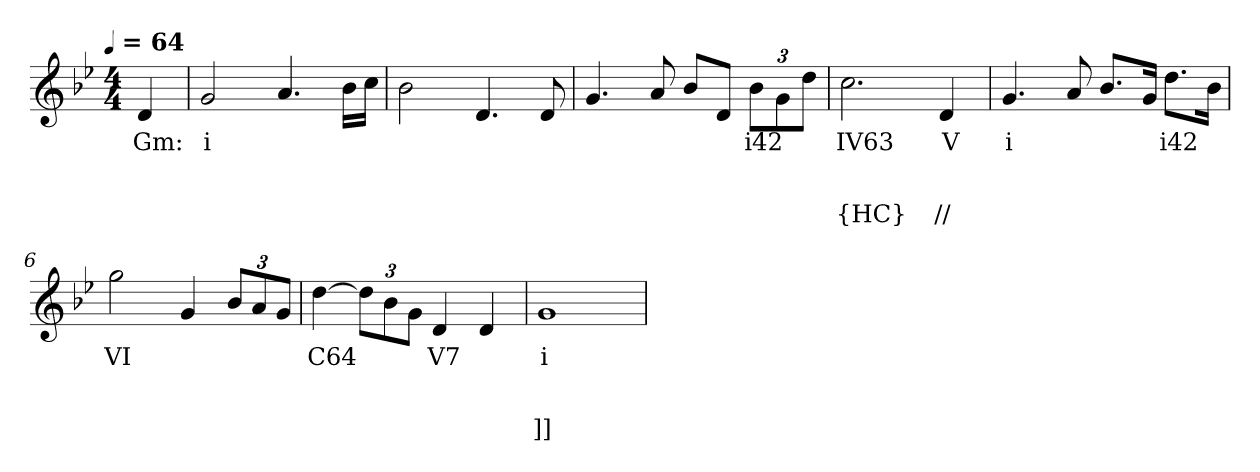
**kern	**text	**text	**text	**text
*part1	*part1	*part1	*part1	*part1
*staff1	*staff1	*staff1	*staff1	*staff1
*clefG2	*	*	*	*
*k[b-e-]	*	*	*	*
*g:	*	*	*	*
!!LO:TX:omd:t=[quarter] = 64
*M4/4	*	*	*	*
*MM64	*	*	*	*
=	=	=	=	=
4d	Gm:	.	.	.
=1	=1	=1	=1	=1
2g	i	.	.	.
4.a	.	.	.	.
16b-LL	.	.	.	.
16ccJJ	.	.	.	.
=2	=2	=2	=2	=2
2b-	.	.	.	.
4.d	.	.	.	.
8d	.	.	.	.
=3	=3	=3	=3	=3
4.g	.	.	.	.
8a	.	.	.	.
8b-L	.	.	.	.
8dJ	.	.	.	.
12b-L	i42	.	.	.
12g	.	.	.	.
12ddJ	.	.	.	.
=4	=4	=4	=4	=4
2.cc	IV63	.	.	{HC}
4d	V	.	.	//
=5	=5	=5	=5	=5
4.g	i	.	.	.
8a	.	.	.	.
8.b-L	.	.	.	.
16gJk	.	.	.	.
8.ddL	i42	.	.	.
16b-Jk	.	.	.	.
=6	=6	=6	=6	=6
2gg	VI	.	.	.
4g	.	.	.	.
12b-L	.	.	.	.
12a	.	.	.	.
12gJ	.	.	.	.
=7	=7	=7	=7	=7
[4dd	C64	.	.	.
12ddL]	.	.	.	.
12b-	.	.	.	.
12gJ	.	.	.	.
4d	V7	.	.	.
4d	.	.	.	.
=8	=8	=8	=8	=8
1g	i	.	.	]]
=	=	=	=	=
*-	*-	*-	*-	*-
